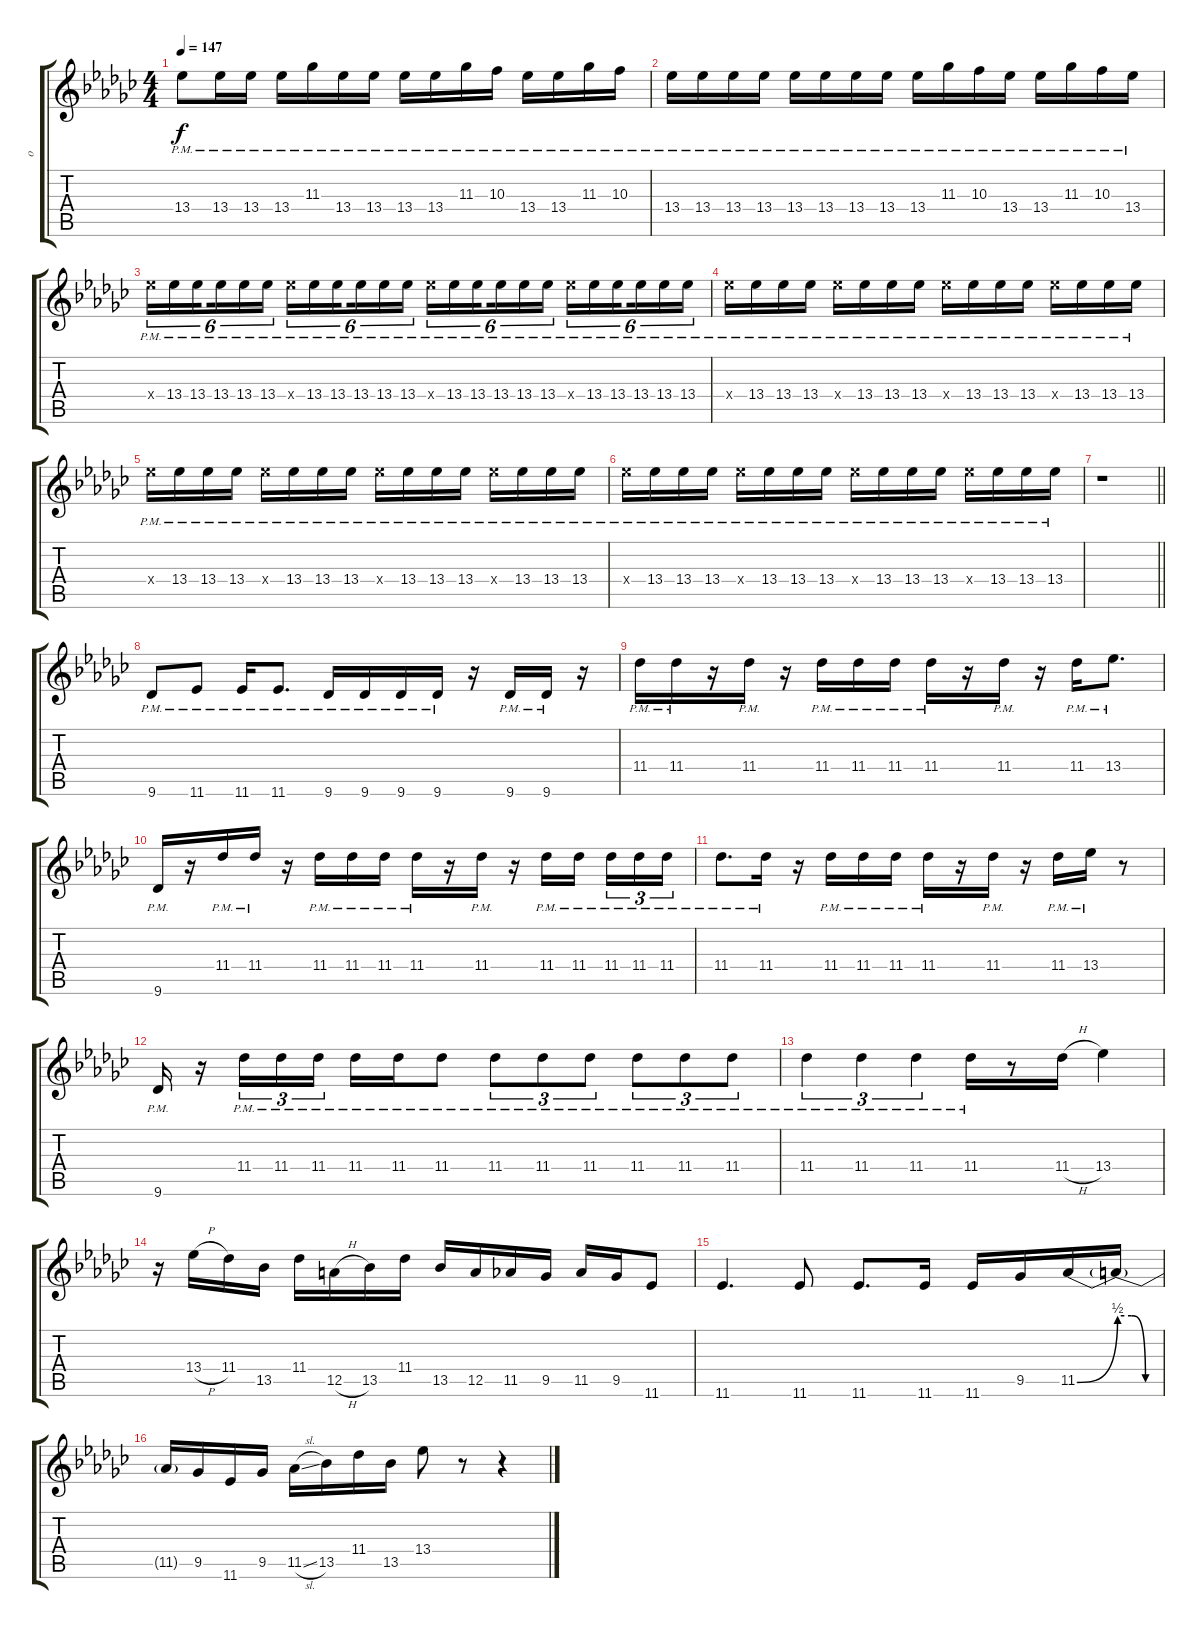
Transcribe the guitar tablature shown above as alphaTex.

\track ("o" "o") {instrument overdrivenguitar}
\staff {score tabs}
\tuning (E4 B3 G3 D3 A2 E2) {hide}
\ts (4 4)
\tempo 147
\clef g2
\ks gb
13.4{pm}.8{dy f} 13.4{pm}.16 13.4{pm}.16 13.4{pm}.16 11.3{pm}.16 13.4{pm}.16 13.4{pm}.16 13.4{pm}.16 13.4{pm}.16 11.3{pm}.16 10.3{pm}.16 13.4{pm}.16 13.4{pm}.16 11.3{pm}.16 10.3{pm}.16 |
13.4{pm}.16 13.4{pm}.16 13.4{pm}.16 13.4{pm}.16 13.4{pm}.16 13.4{pm}.16 13.4{pm}.16 13.4{pm}.16 13.4{pm}.16 11.3{pm}.16 10.3{pm}.16 13.4{pm}.16 13.4{pm}.16 11.3{pm}.16 10.3{pm}.16 13.4{pm}.16 |
13.4{pm x}.16{tu (6 4)} 13.4{pm}.16{tu (6 4)} 13.4{pm}.16{tu (6 4) beam splitsecondary} 13.4{pm}.16{tu (6 4)} 13.4{pm}.16{tu (6 4)} 13.4{pm}.16{tu (6 4)} 13.4{pm x}.16{tu (6 4)} 13.4{pm}.16{tu (6 4)} 13.4{pm}.16{tu (6 4) beam splitsecondary} 13.4{pm}.16{tu (6 4)} 13.4{pm}.16{tu (6 4)} 13.4{pm}.16{tu (6 4)} 13.4{pm x}.16{tu (6 4)} 13.4{pm}.16{tu (6 4)} 13.4{pm}.16{tu (6 4) beam splitsecondary} 13.4{pm}.16{tu (6 4)} 13.4{pm}.16{tu (6 4)} 13.4{pm}.16{tu (6 4)} 13.4{pm x}.16{tu (6 4)} 13.4{pm}.16{tu (6 4)} 13.4{pm}.16{tu (6 4) beam splitsecondary} 13.4{pm}.16{tu (6 4)} 13.4{pm}.16{tu (6 4)} 13.4{pm}.16{tu (6 4)} |
13.4{pm x}.16 13.4{pm}.16 13.4{pm}.16 13.4{pm}.16 13.4{pm x}.16 13.4{pm}.16 13.4{pm}.16 13.4{pm}.16 13.4{pm x}.16 13.4{pm}.16 13.4{pm}.16 13.4{pm}.16 13.4{pm x}.16 13.4{pm}.16 13.4{pm}.16 13.4{pm}.16 |
13.4{pm x}.16 13.4{pm}.16 13.4{pm}.16 13.4{pm}.16 13.4{pm x}.16 13.4{pm}.16 13.4{pm}.16 13.4{pm}.16 13.4{pm x}.16 13.4{pm}.16 13.4{pm}.16 13.4{pm}.16 13.4{pm x}.16 13.4{pm}.16 13.4{pm}.16 13.4{pm}.16 |
13.4{pm x}.16 13.4{pm}.16 13.4{pm}.16 13.4{pm}.16 13.4{pm x}.16 13.4{pm}.16 13.4{pm}.16 13.4{pm}.16 13.4{pm x}.16 13.4{pm}.16 13.4{pm}.16 13.4{pm}.16 13.4{pm x}.16 13.4{pm}.16 13.4{pm}.16 13.4{pm}.16 |
\barLineRight lightlight
r.1 |
\section ("" " ")
9.6{pm}.8 11.6{pm}.8 11.6{pm}.16 11.6{pm}.8{d} 9.6{pm}.16 9.6{pm}.16 9.6{pm}.16 9.6{pm}.16 r.16 9.6{pm}.16 9.6{pm}.16 r.16 |
11.4{pm}.16 11.4{pm}.16 r.16 11.4{pm}.16 r.16 11.4{pm}.16 11.4{pm}.16 11.4{pm}.16 11.4{pm}.16 r.16 11.4{pm}.16 r.16 11.4{pm}.16 13.4{pm}.8{d} |
9.6{pm}.16 r.16 11.4{pm}.16 11.4{pm}.16 r.16 11.4{pm}.16 11.4{pm}.16 11.4{pm}.16 11.4{pm}.16 r.16 11.4{pm}.16 r.16 11.4{pm}.16 11.4{pm}.16{beam splitsecondary} 11.4{pm}.16{tu (3 2)} 11.4{pm}.16{tu (3 2)} 11.4{pm}.16{tu (3 2)} |
11.4{pm}.8{d} 11.4{pm}.16 r.16 11.4{pm}.16 11.4{pm}.16 11.4{pm}.16 11.4{pm}.16 r.16 11.4{pm}.16 r.16 11.4{pm}.16 13.4{pm}.16 r.8 |
9.6{pm}.16 r.16 11.4{pm}.16{tu (3 2)} 11.4{pm}.16{tu (3 2)} 11.4{pm}.16{tu (3 2)} 11.4{pm}.16 11.4{pm}.16 11.4{pm}.8 11.4{pm}.8{tu (3 2)} 11.4{pm}.8{tu (3 2)} 11.4{pm}.8{tu (3 2)} 11.4{pm}.8{tu (3 2)} 11.4{pm}.8{tu (3 2)} 11.4{pm}.8{tu (3 2)} |
11.4{pm}.4{tu (3 2)} 11.4{pm}.4{tu (3 2)} 11.4{pm}.4{tu (3 2)} 11.4{pm}.16 r.8 11.4{h}.16 13.4.4 |
r.16 13.4{h}.16 11.4.16 13.5.16 11.4.16 12.5{h}.16 13.5.16 11.4.16 13.5.16 12.5.16 11.5.16 9.5.16 11.5.16 9.5.16 11.6.8 |
11.6.4{d} 11.6.8 11.6.8{d} 11.6.16 11.6.16 9.5.16 11.5{be (bend 0 0 60 2)}.16 11.5{be (custom 0 2 20 2 40 0 60 0) t}.16 |
11.5{t}.16 9.5.16 11.6.16 9.5.16 11.5{sl}.16 13.5.16 11.4.16 13.5.16 13.4.8 r.8 r.4
